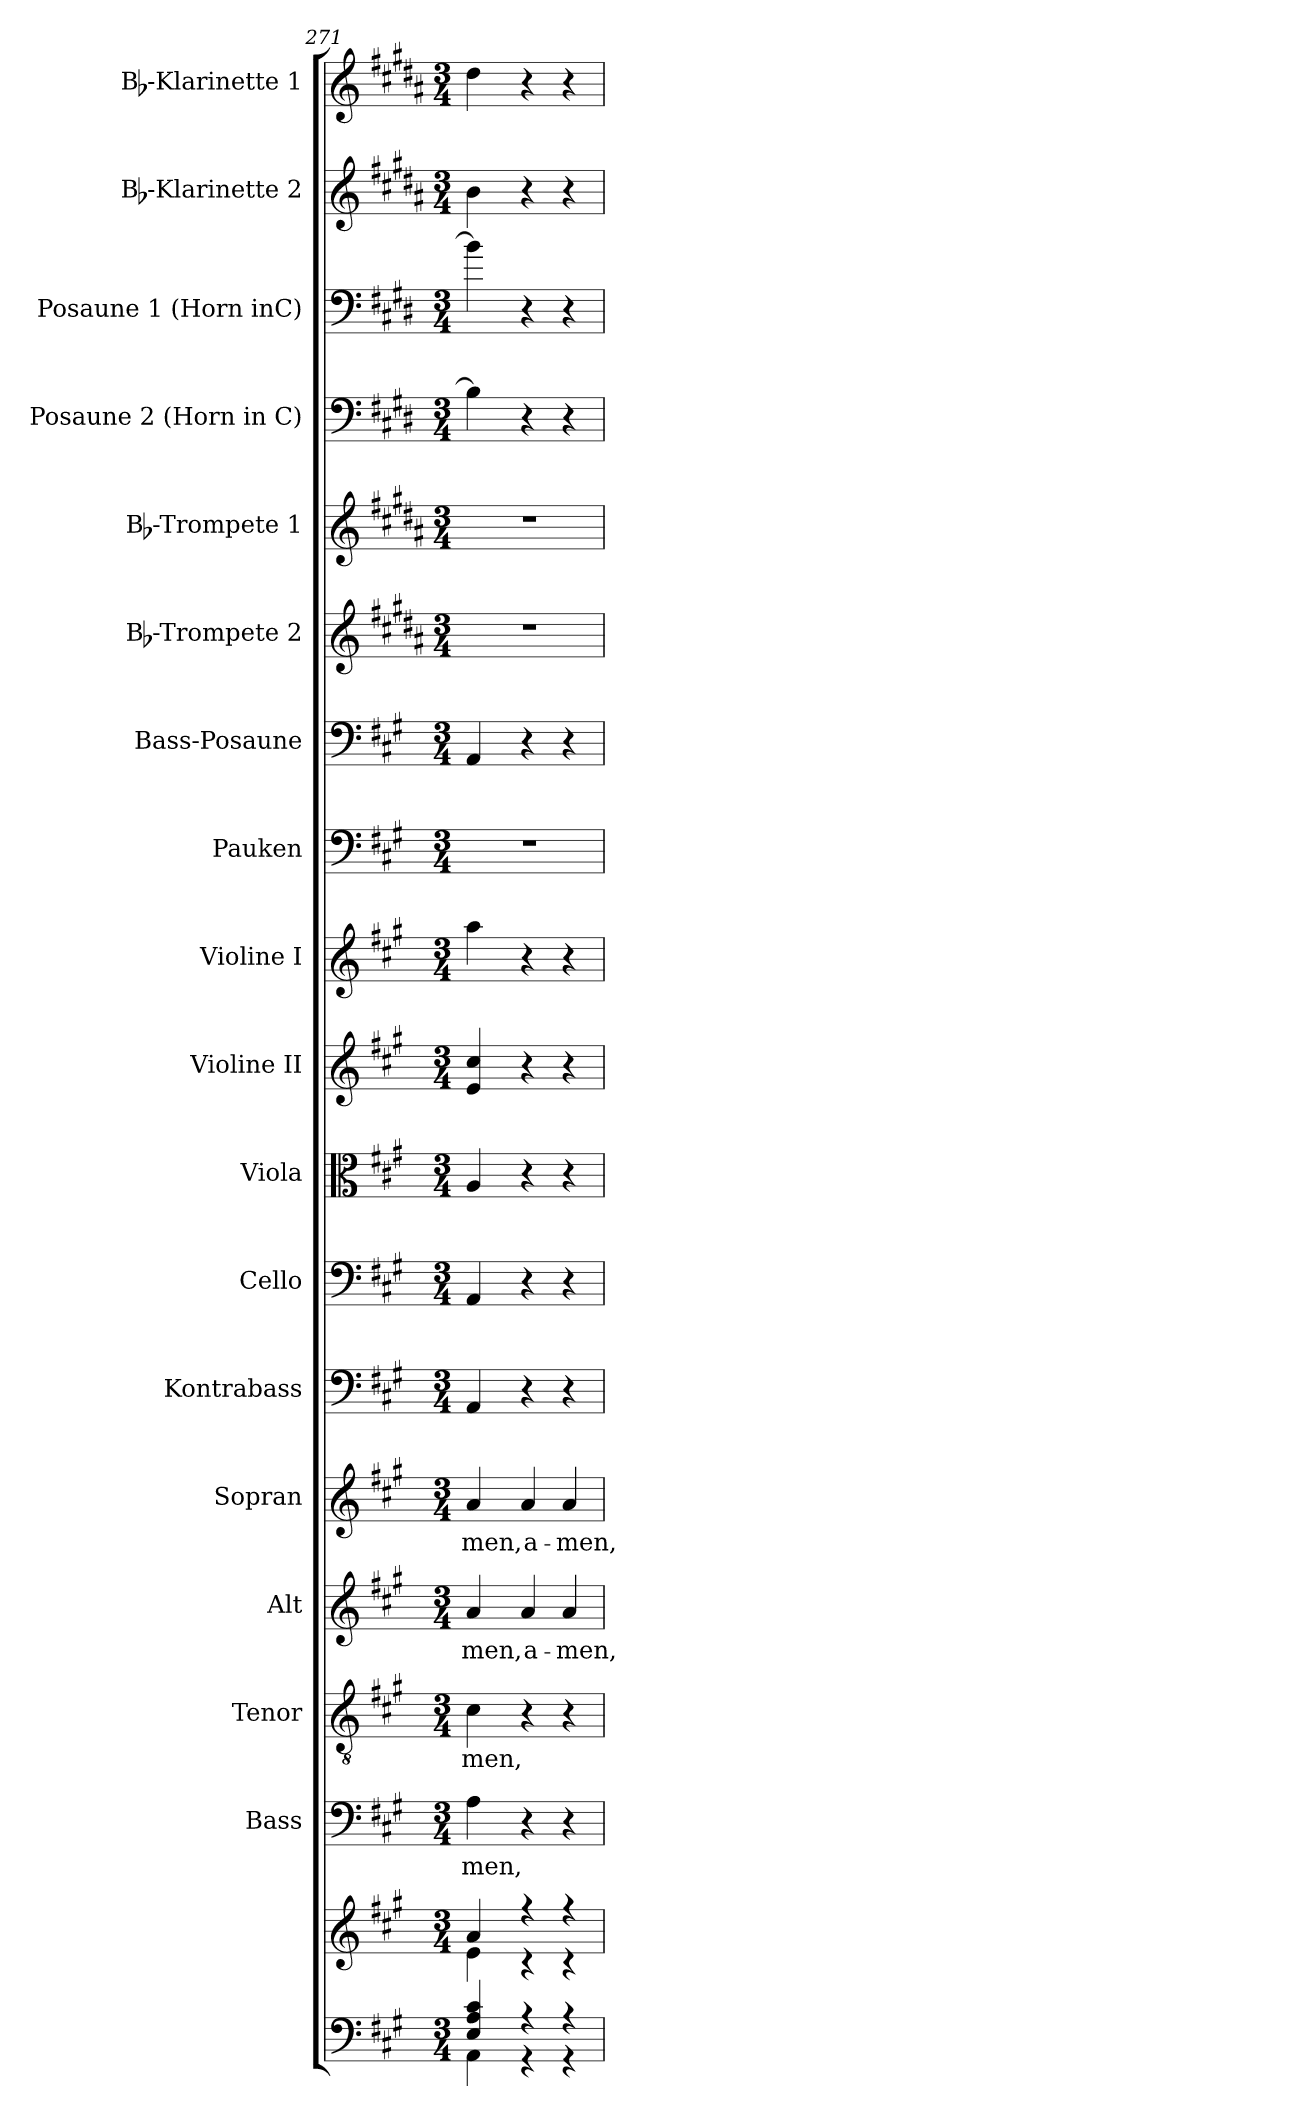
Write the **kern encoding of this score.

**kern	**kern	**kern	**text	**kern	**text	**kern	**text	**kern	**text	**kern	**kern	**kern	**kern	**kern	**kern	**kern	**kern	**kern	**kern	**kern	**kern	**kern
*part18	*part18	*part17	*part17	*part16	*part16	*part15	*part15	*part14	*part14	*part13	*part12	*part11	*part10	*part9	*part8	*part7	*part6	*part5	*part4	*part3	*part2	*part1
*staff19	*staff18	*staff17	*staff17	*staff16	*staff16	*staff15	*staff15	*staff14	*staff14	*staff13	*staff12	*staff11	*staff10	*staff9	*staff8	*staff7	*staff6	*staff5	*staff4	*staff3	*staff2	*staff1
*	*	*I"Bass	*	*I"Tenor	*	*I"Alt	*	*I"Sopran	*	*I"Kontrabass	*I"Cello	*I"Viola	*I"Violine II	*I"Violine I	*I"Pauken	*I"Bass-Posaune	*I"Bb-Trompete 2	*I"Bb-Trompete 1	*I"Posaune 2 (Horn in C)	*I"Posaune 1 (Horn inC)	*I"Bb-Klarinette 2	*I"Bb-Klarinette 1
*	*	*I'B.	*	*I'T.	*	*I'A.	*	*I'S.	*	*I'Kb.	*	*I'Vla.	*I'Vl. II	*I'Vl. I	*I'Pk.	*I'B-Pos.	*I'Bb Trp. 2	*I'Bb Trp. 1	*I'Pos. 2	*I'Pos. 1	*I'Bb Kl. 2	*I'Bb Kl. 1
*clefF4	*clefG2	*clefF4	*	*clefGv2	*	*clefG2	*	*clefG2	*	*clefF4	*clefF4	*clefC3	*clefG2	*clefG2	*clefF4	*clefF4	*clefG2	*clefG2	*clefF4	*clefF4	*clefG2	*clefG2
*	*	*	*	*	*	*	*	*	*	*ITrd7c12	*	*	*	*	*	*	*ITrd1c2	*ITrd1c2	*ITrd4c7	*ITrd4c7	*ITrd1c2	*ITrd1c2
*k[f#c#g#]	*k[f#c#g#]	*k[f#c#g#]	*	*k[f#c#g#]	*	*k[f#c#g#]	*	*k[f#c#g#]	*	*k[f#c#g#]	*k[f#c#g#]	*k[f#c#g#]	*k[f#c#g#]	*k[f#c#g#]	*k[f#c#g#]	*k[f#c#g#]	*k[f#c#g#]	*k[f#c#g#]	*k[f#c#g#]	*k[f#c#g#]	*k[f#c#g#]	*k[f#c#g#]
*A:	*A:	*A:	*	*A:	*	*A:	*	*A:	*	*A:	*A:	*A:	*A:	*A:	*A:	*A:	*A:	*A:	*A:	*A:	*A:	*A:
*M3/4	*M3/4	*M3/4	*	*M3/4	*	*M3/4	*	*M3/4	*	*M3/4	*M3/4	*M3/4	*M3/4	*M3/4	*M3/4	*M3/4	*M3/4	*M3/4	*M3/4	*M3/4	*M3/4	*M3/4
=271	=271	=271	=271	=271	=271	=271	=271	=271	=271	=271	=271	=271	=271	=271	=271	=271	=271	=271	=271	=271	=271	=271
*^	*^	*	*	*	*	*	*	*	*	*	*	*	*	*	*	*	*	*	*	*	*	*
!	!	!	!	!	!LO:LY:b	!	!LO:LY:b	!	!LO:LY:b	!	!LO:LY:b	!	!	!	!	!	!	!	!	!	!	!	!	!
4E/ 4A/ 4c#/	4AA\	4a/	4e\	4A\	-men,	4c#\	-men,	4a/	-men,	4a/	-men,	4AAA/	4AA/	4A/	4e/ 4cc#/	4aa\	2.r	4AA/	2.r	2.r	4E\]	4e\]	4a\	4cc#\
!	!	!	!	!	!	!	!	!	!LO:LY:b	!	!LO:LY:b	!	!	!	!	!	!	!	!	!	!	!	!	!
4r	4r	4r	4r	4r	.	4r	.	4a/	a-	4a/	a-	4r	4r	4r	4r	4r	.	4r	.	.	4r	4r	4r	4r
!	!	!	!	!	!	!	!	!	!LO:LY:b	!	!LO:LY:b	!	!	!	!	!	!	!	!	!	!	!	!	!
4r	4r	4r	4r	4r	.	4r	.	4a/	-men,	4a/	-men,	4r	4r	4r	4r	4r	.	4r	.	.	4r	4r	4r	4r
*v	*v	*	*	*	*	*	*	*	*	*	*	*	*	*	*	*	*	*	*	*	*	*	*	*
*	*v	*v	*	*	*	*	*	*	*	*	*	*	*	*	*	*	*	*	*	*	*	*	*
=	=	=	=	=	=	=	=	=	=	=	=	=	=	=	=	=	=	=	=	=	=	=
*-	*-	*-	*-	*-	*-	*-	*-	*-	*-	*-	*-	*-	*-	*-	*-	*-	*-	*-	*-	*-	*-	*-
